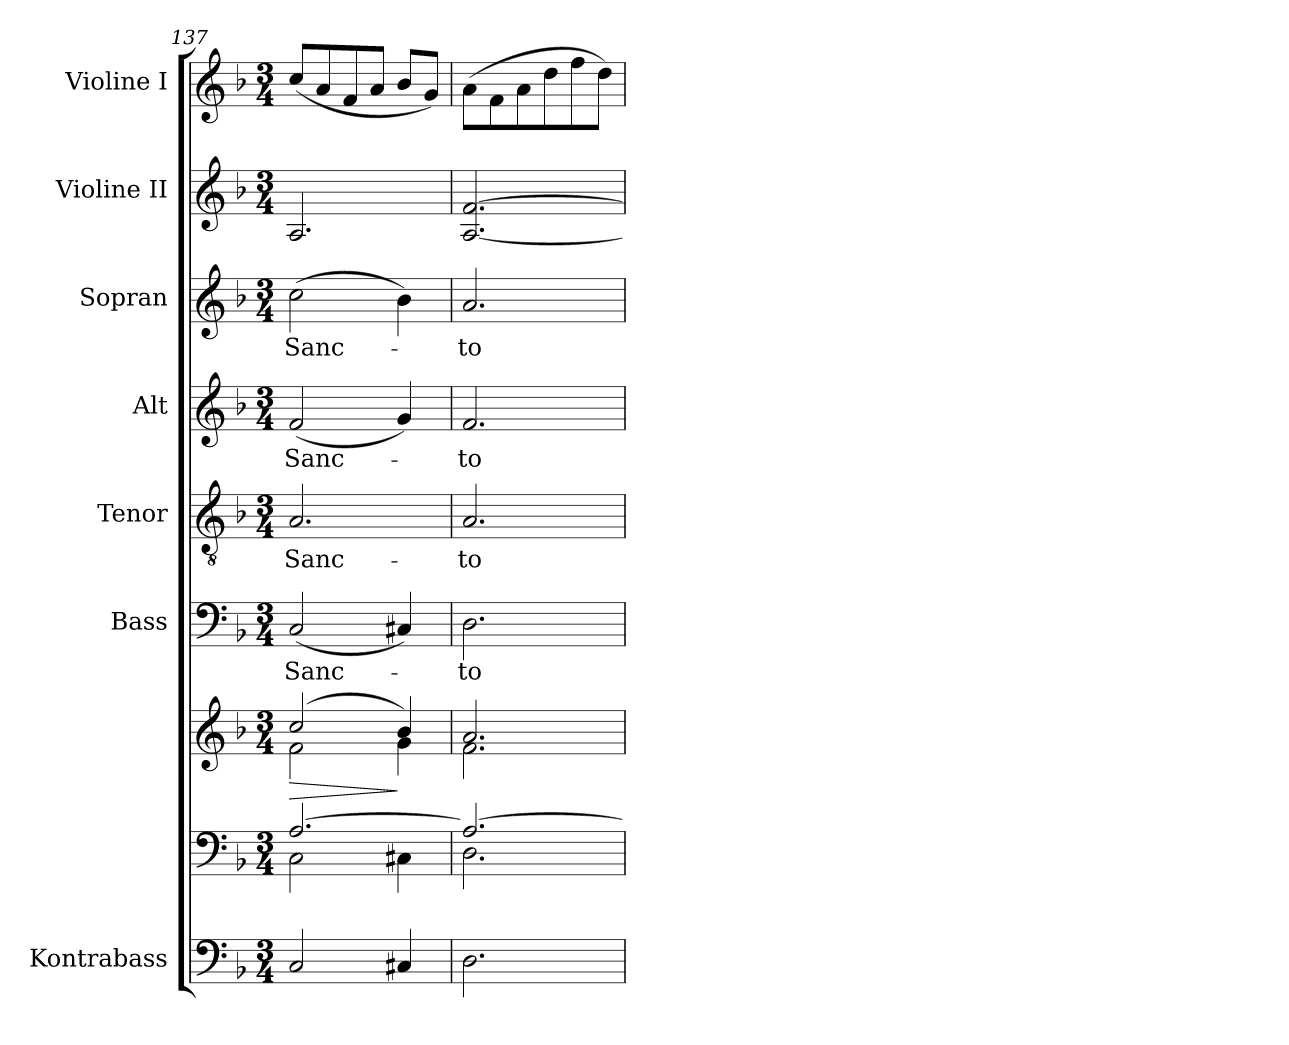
**kern	**kern	**kern	**dynam	**kern	**text	**kern	**text	**kern	**text	**kern	**text	**kern	**kern
*part8	*part7	*part7	*part7	*part6	*part6	*part5	*part5	*part4	*part4	*part3	*part3	*part2	*part1
*staff9	*staff8	*staff7	*staff7/8	*staff6	*staff6	*staff5	*staff5	*staff4	*staff4	*staff3	*staff3	*staff2	*staff1
*I"Kontrabass	*	*	*	*I"Bass	*	*I"Tenor	*	*I"Alt	*	*I"Sopran	*	*I"Violine II	*I"Violine I
*I'Kb.	*	*	*	*I'B.	*	*I'T.	*	*I'A.	*	*I'S.	*	*I'Vl. II	*I'Vl. I
!!LO:PB:g=z
*clefF4	*clefF4	*clefG2	*	*clefF4	*	*clefGv2	*	*clefG2	*	*clefG2	*	*clefG2	*clefG2
*ITrd7c12	*	*	*	*	*	*	*	*	*	*	*	*	*
*k[b-]	*k[b-]	*k[b-]	*	*k[b-]	*	*k[b-]	*	*k[b-]	*	*k[b-]	*	*k[b-]	*k[b-]
*F:	*F:	*F:	*	*F:	*	*F:	*	*F:	*	*F:	*	*F:	*F:
*M3/4	*M3/4	*M3/4	*	*M3/4	*	*M3/4	*	*M3/4	*	*M3/4	*	*M3/4	*M3/4
=137	=137	=137	=137	=137	=137	=137	=137	=137	=137	=137	=137	=137	=137
*	*^	*	*	*	*	*	*	*	*	*	*	*	*
!	!	!	!	!LO:HP:b	!	!LO:LY:b	!	!LO:LY:b	!	!LO:LY:b	!	!LO:LY:b	!	!
*	*	*	*^	*	*	*	*	*	*	*	*	*	*	*
2CC/	[>2.A/	2C\	(2cc/	2f\	>	(<2C/	Sanc-	2.A/	Sanc-	(<2f/	Sanc-	(>2cc\	Sanc-	2.A/	(<8cc/L
.	.	.	.	.	.	.	.	.	.	.	.	.	.	.	8a/
.	.	.	.	.	.	.	.	.	.	.	.	.	.	.	8f/
.	.	.	.	.	.	.	.	.	.	.	.	.	.	.	8a/J
4CC#X/	.	4C#X\	4b-/)	4g\	]	4C#X/)	.	.	.	4g/)	.	4b-\)	.	.	8b-/L
.	.	.	.	.	.	.	.	.	.	.	.	.	.	.	8g/J)
=138	=138	=138	=138	=138	=138	=138	=138	=138	=138	=138	=138	=138	=138	=138	=138
!	!	!	!	!	!	!	!LO:LY:b	!	!LO:LY:b	!	!LO:LY:b	!	!LO:LY:b	!	!
2.DD\	2.A/_	2.D\	2.a/	2.f\	.	2.D\	-to	2.A/	-to	2.f/	-to	2.a/	-to	[2.A/ [2.f/	(>8a\L
.	.	.	.	.	.	.	.	.	.	.	.	.	.	.	8f\
.	.	.	.	.	.	.	.	.	.	.	.	.	.	.	8a\
.	.	.	.	.	.	.	.	.	.	.	.	.	.	.	8dd\
.	.	.	.	.	.	.	.	.	.	.	.	.	.	.	8ff\
.	.	.	.	.	.	.	.	.	.	.	.	.	.	.	8dd\J)
*	*v	*v	*	*	*	*	*	*	*	*	*	*	*	*	*
*	*	*v	*v	*	*	*	*	*	*	*	*	*	*	*
=	=	=	=	=	=	=	=	=	=	=	=	=	=
*-	*-	*-	*-	*-	*-	*-	*-	*-	*-	*-	*-	*-	*-
